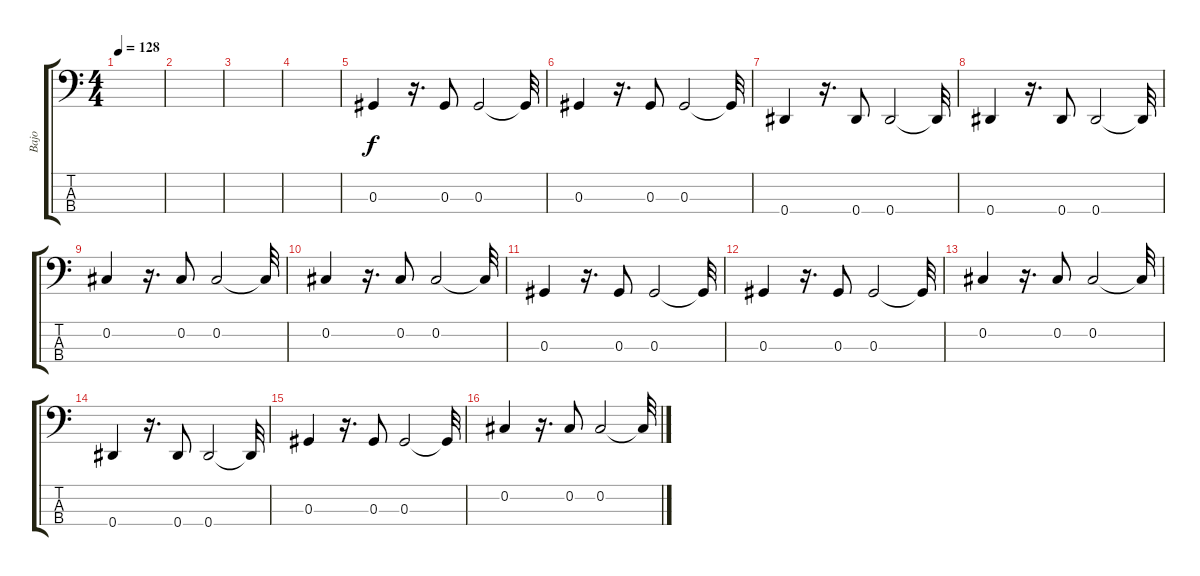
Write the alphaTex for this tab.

\track ("Bajo" "Bajo") {instrument acousticguitarnylon}
\staff {score tabs}
\tuning (Gb2 Db2 Ab1 Eb1) {hide}
\ts (4 4)
\tempo 128
\clef f4
\ks c
|
|
|
|
0.3.4 r.16{d} 0.3.8 0.3.2 0.3{t}.32 |
0.3.4 r.16{d} 0.3.8 0.3.2 0.3{t}.32 |
0.4.4 r.16{d} 0.4.8 0.4.2 0.4{t}.32 |
0.4.4 r.16{d} 0.4.8 0.4.2 0.4{t}.32 |
0.2.4 r.16{d} 0.2.8 0.2.2 0.2{t}.32 |
0.2.4 r.16{d} 0.2.8 0.2.2 0.2{t}.32 |
0.3.4 r.16{d} 0.3.8 0.3.2 0.3{t}.32 |
0.3.4 r.16{d} 0.3.8 0.3.2 0.3{t}.32 |
0.2.4 r.16{d} 0.2.8 0.2.2 0.2{t}.32 |
0.4.4 r.16{d} 0.4.8 0.4.2 0.4{t}.32 |
0.3.4 r.16{d} 0.3.8 0.3.2 0.3{t}.32 |
0.2.4 r.16{d} 0.2.8 0.2.2 0.2{t}.32
